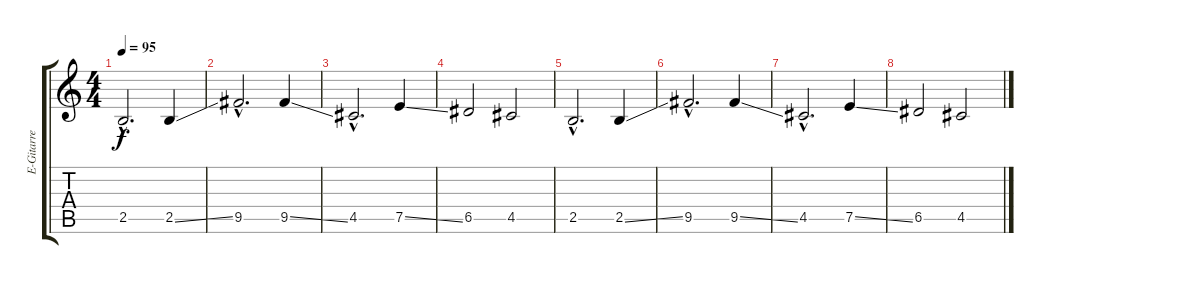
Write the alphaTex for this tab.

\track ("E-Gitarre" "E-Gitarre") {instrument overdrivenguitar}
\staff {score tabs}
\tuning (E4 B3 G3 D3 A2 E2) {hide}
\ts (4 4)
\tempo 95
\clef g2
\ks c
2.5{hac}.2{d dy f volume 4} 2.5{ss}.4 |
9.5{hac}.2{d} 9.5{ss}.4 |
4.5{hac}.2{d} 7.5{ss}.4 |
6.5.2 4.5.2 |
2.5{hac}.2{d volume 0} 2.5{ss}.4 |
9.5{hac}.2{d} 9.5{ss}.4 |
4.5{hac}.2{d} 7.5{ss}.4 |
6.5.2 4.5.2
